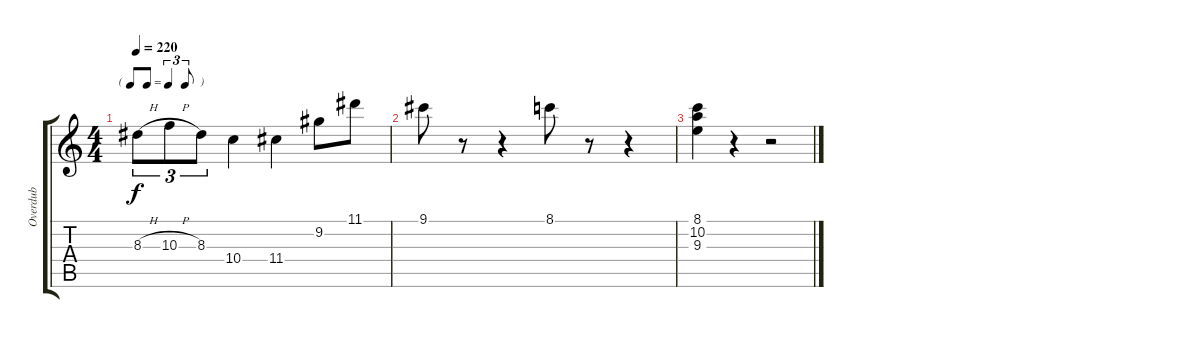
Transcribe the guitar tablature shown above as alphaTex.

\track ("Overdub" "Overdub") {instrument electricbasspick}
\staff {score tabs}
\tuning (E4 B3 G3 D3 A2 E2) {hide}
\ts (4 4)
\tf triplet8th
\tempo 220
\clef g2
\ks c
8.3{h}.8{tu (3 2) dy f} 10.3{h}.8{tu (3 2)} 8.3.8{tu (3 2)} 10.4.4 11.4.4 9.2.8 11.1.8 |
9.1.8 r.8 r.4 8.1.8 r.8 r.4 |
(8.1 10.2 9.3).4 r.4 r.2
